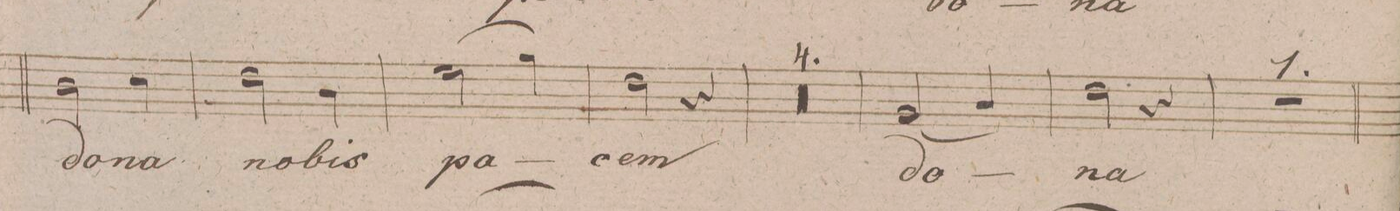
**kern	**text	**dynam
*I"Soprano	*	*
*clefC1	*	*
*k[f#c#g#d#]	*	*
*M3/4	*	*
2g#	do-	.
4a	-na	.
=79	=79	=79
2b	no-	.
4g#	-bis	.
=80	=80	=80
(>2cc#	pa-	.
4ee)	.	.
=81	=81	=81
2b	-cem,	.
4r	.	.
=82	=82	=82
0.r	.	.
=83	=83	=83
=84	=84	=84
=85	=85	=85
=86	=86	=86
(<2e	do-	.
4g#/)	.	.
=87	=87	=87
2b	-na,	.
4r	.	.
=88	=88	=88
2.r	.	.
=89	=89	=89
*-	*-	*-
